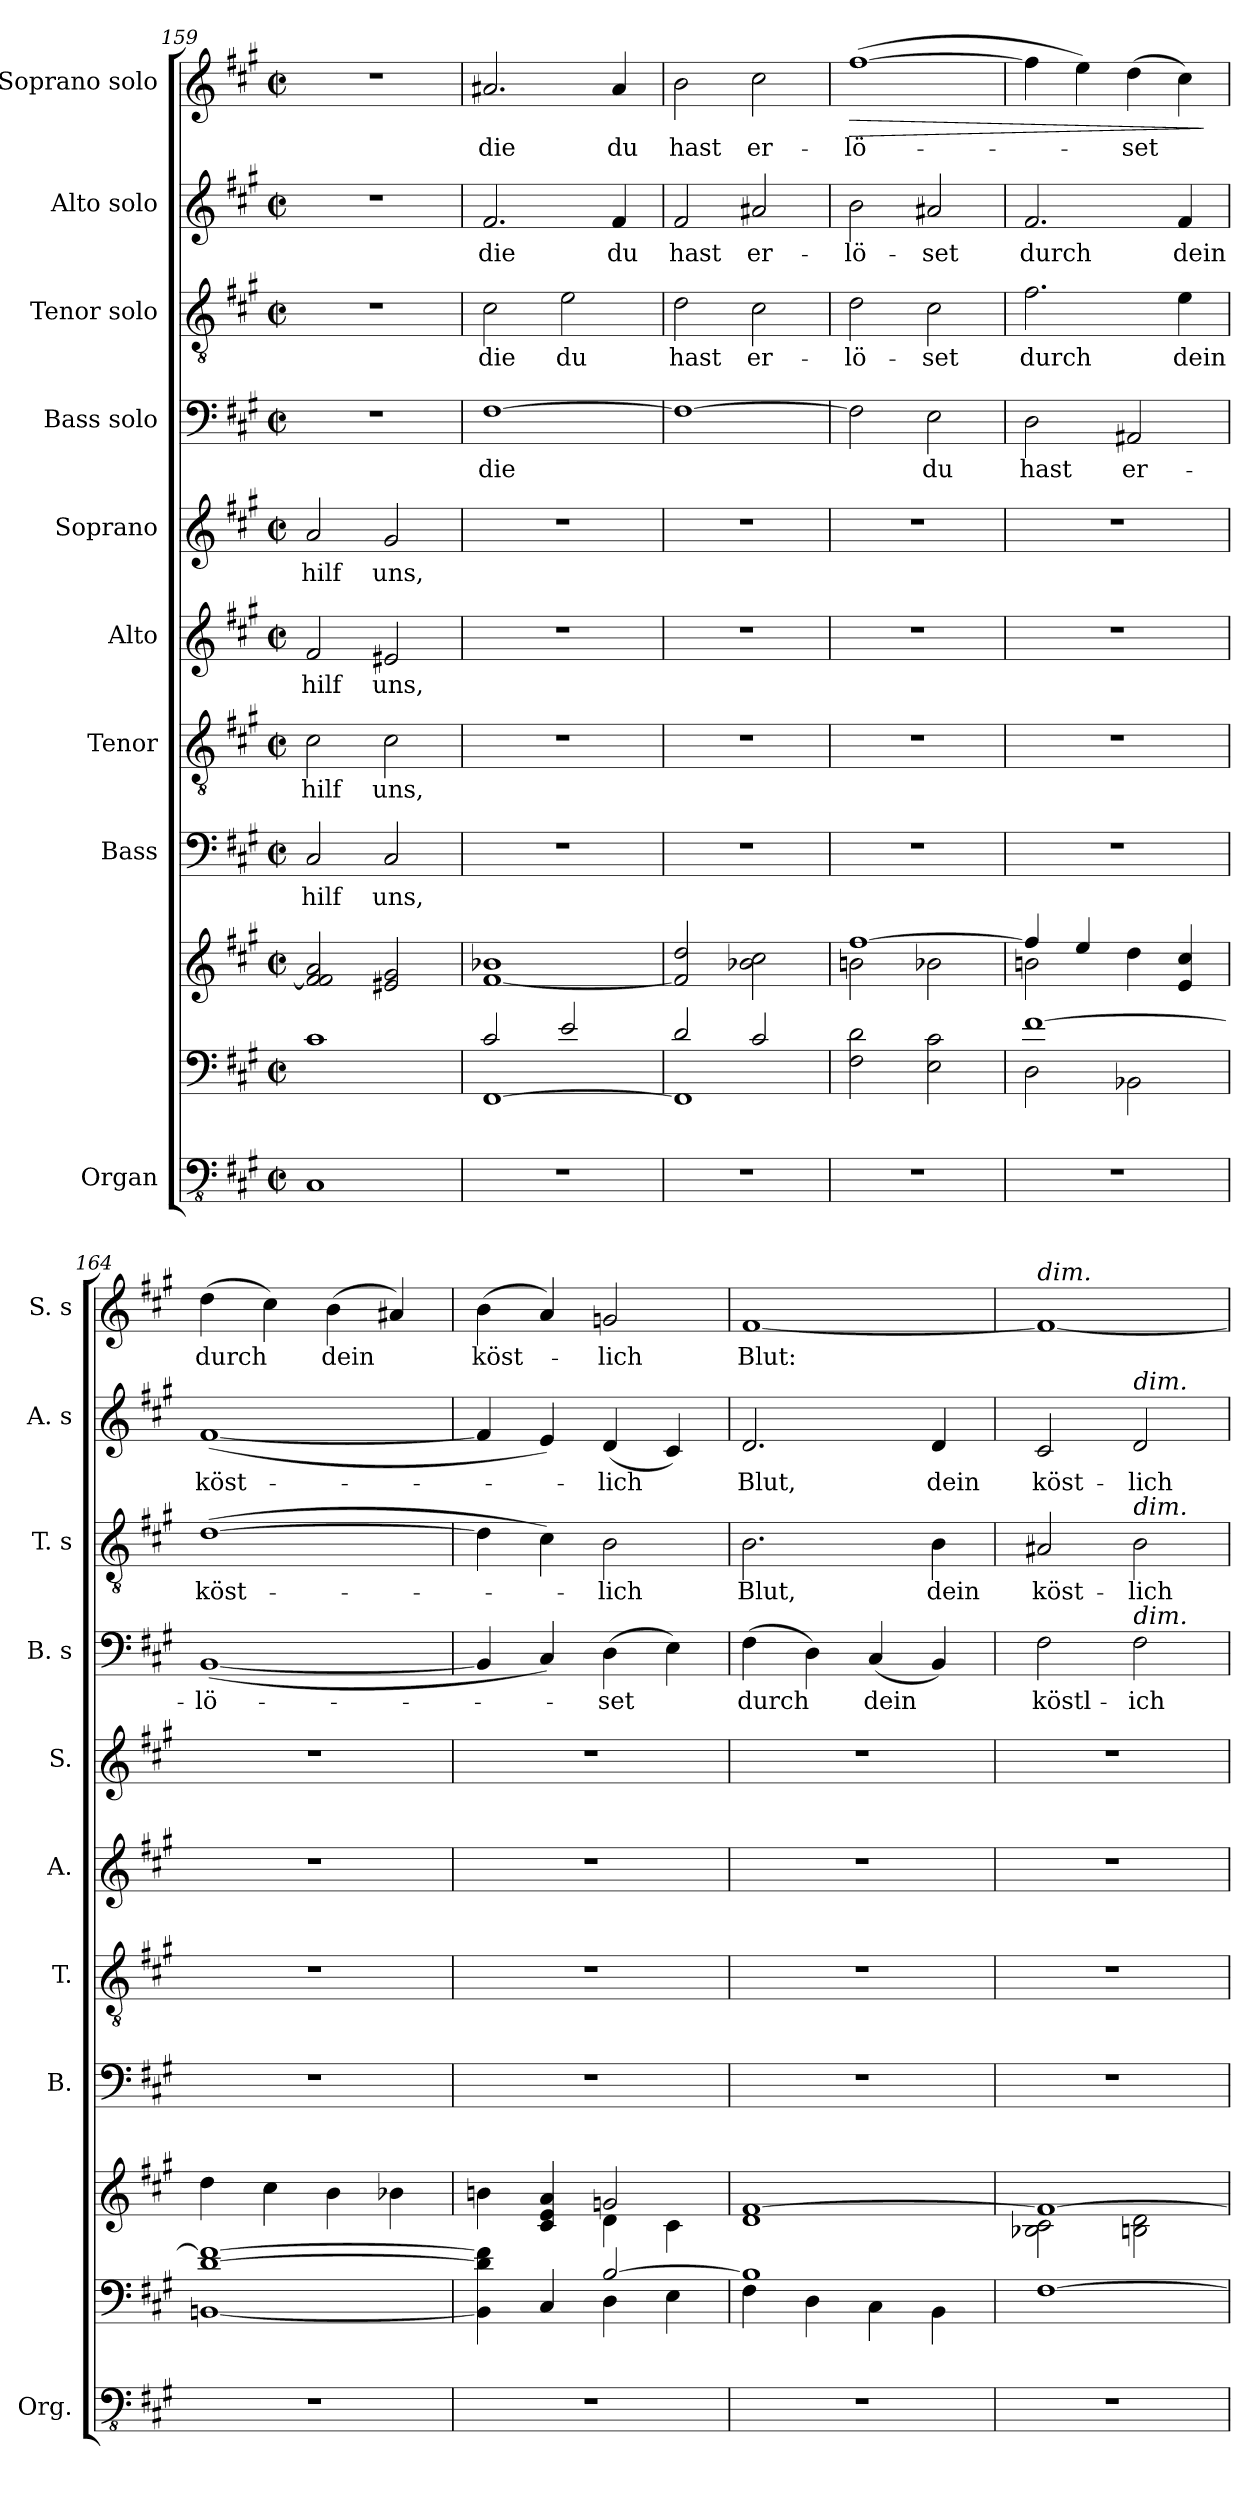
**kern	**kern	**kern	**kern	**text	**kern	**text	**kern	**text	**kern	**text	**kern	**text	**kern	**text	**kern	**text	**kern	**text	**dynam
*part9	*part9	*part9	*part8	*part8	*part7	*part7	*part6	*part6	*part5	*part5	*part4	*part4	*part3	*part3	*part2	*part2	*part1	*part1	*part1
*staff11	*staff10	*staff9	*staff8	*staff8	*staff7	*staff7	*staff6	*staff6	*staff5	*staff5	*staff4	*staff4	*staff3	*staff3	*staff2	*staff2	*staff1	*staff1	*staff1
*I"Organ	*	*	*I"Bass	*	*I"Tenor	*	*I"Alto	*	*I"Soprano	*	*I"Bass solo	*	*I"Tenor solo	*	*I"Alto solo	*	*I"Soprano solo	*	*
*I'Org.	*	*	*I'B.	*	*I'T.	*	*I'A.	*	*I'S.	*	*I'B. s	*	*I'T. s	*	*I'A. s	*	*I'S. s	*	*
*clefFv4	*clefF4	*clefG2	*clefF4	*	*clefGv2	*	*clefG2	*	*clefG2	*	*clefF4	*	*clefGv2	*	*clefG2	*	*clefG2	*	*
*k[f#c#g#]	*k[f#c#g#]	*k[f#c#g#]	*k[f#c#g#]	*	*k[f#c#g#]	*	*k[f#c#g#]	*	*k[f#c#g#]	*	*k[f#c#g#]	*	*k[f#c#g#]	*	*k[f#c#g#]	*	*k[f#c#g#]	*	*
*M2/2	*M2/2	*M2/2	*M2/2	*	*M2/2	*	*M2/2	*	*M2/2	*	*M2/2	*	*M2/2	*	*M2/2	*	*M2/2	*	*
*met(c|)	*met(c|)	*met(c|)	*met(c|)	*	*met(c|)	*	*met(c|)	*	*met(c|)	*	*met(c|)	*	*met(c|)	*	*met(c|)	*	*met(c|)	*	*
=159	=159	=159	=159	=159	=159	=159	=159	=159	=159	=159	=159	=159	=159	=159	=159	=159	=159	=159	=159
!	!	!	!	!LO:LY:b	!	!LO:LY:b	!	!LO:LY:b	!	!LO:LY:b	!	!	!	!	!	!	!	!	!
1CC#	1c#	2f#/] 2f#/ 2a/	2C#/	hilf	2c#\	hilf	2f#/	hilf	2a/	hilf	1r	.	1r	.	1r	.	1r	.	.
!	!	!	!	!LO:LY:b	!	!LO:LY:b	!	!LO:LY:b	!	!LO:LY:b	!	!	!	!	!	!	!	!	!
.	.	2e#X/ 2g#/	2C#/	uns,	2c#\	uns,	2e#X/	uns,	2g#/	uns,	.	.	.	.	.	.	.	.	.
!!LO:PB:g=z
=160	=160	=160	=160	=160	=160	=160	=160	=160	=160	=160	=160	=160	=160	=160	=160	=160	=160	=160	=160
*	*^	*	*	*	*	*	*	*	*	*	*	*	*	*	*	*	*	*	*
!	!	!	!	!	!	!	!	!	!	!	!	!	!LO:LY:b	!	!LO:LY:b	!	!LO:LY:b	!	!LO:LY:b	!
1r	[1FF#	2c#/	[1f# 1b-X	1r	.	1r	.	1r	.	1r	.	[1F#	die	2c#\	die	2.f#/	die	2.a#X/	die	.
!	!	!	!	!	!	!	!	!	!	!	!	!	!	!	!LO:LY:b	!	!	!	!	!
.	.	2e/	.	.	.	.	.	.	.	.	.	.	.	2e\	du	.	.	.	.	.
!	!	!	!	!	!	!	!	!	!	!	!	!	!	!	!	!	!LO:LY:b	!	!LO:LY:b	!
.	.	.	.	.	.	.	.	.	.	.	.	.	.	.	.	4f#/	du	4a#/	du	.
=161	=161	=161	=161	=161	=161	=161	=161	=161	=161	=161	=161	=161	=161	=161	=161	=161	=161	=161	=161	=161
!	!	!	!	!	!	!	!	!	!	!	!	!	!	!	!LO:LY:b	!	!LO:LY:b	!	!LO:LY:b	!
1r	1FF#]	2d/	2f#/] 2dd/	1r	.	1r	.	1r	.	1r	.	1F#_	.	2d\	hast	2f#/	hast	2b\	hast	.
!	!	!	!	!	!	!	!	!	!	!	!	!	!	!	!LO:LY:b	!	!LO:LY:b	!	!LO:LY:b	!
.	.	2c#/	2b-X\ 2cc#\	.	.	.	.	.	.	.	.	.	.	2c#\	er-	2a#X/	er-	2cc#\	er-	.
=162	=162	=162	=162	=162	=162	=162	=162	=162	=162	=162	=162	=162	=162	=162	=162	=162	=162	=162	=162	=162
*	*	*	*^	*	*	*	*	*	*	*	*	*	*	*	*	*	*	*	*	*
!	!	!	!	!	!	!	!	!	!	!	!	!	!	!	!	!LO:LY:b	!	!LO:LY:b	!	!LO:LY:b	!LO:HP:b
*	*v	*v	*	*	*	*	*	*	*	*	*	*	*	*	*	*	*	*	*	*	*
1r	2F#\ 2d\	[1ff#	2bn\	1r	.	1r	.	1r	.	1r	.	2F#\]	.	2d\	-lö-	2b\	-lö-	(>[1ff#	-lö-	>
!	!	!	!	!	!	!	!	!	!	!	!	!	!LO:LY:b	!	!LO:LY:b	!	!LO:LY:b	!	!	!
.	2E\ 2c#\	.	2b-X\	.	.	.	.	.	.	.	.	2E\	du	2c#\	-set	2a#X/	-set	.	.	.
=163	=163	=163	=163	=163	=163	=163	=163	=163	=163	=163	=163	=163	=163	=163	=163	=163	=163	=163	=163	=163
*	*^	*	*	*	*	*	*	*	*	*	*	*	*	*	*	*	*	*	*	*
!	!	!	!	!	!	!	!	!	!	!	!	!	!	!LO:LY:b	!	!LO:LY:b	!	!LO:LY:b	!	!	!
1r	[1f#	2D\	2bn\	4ff#/]	1r	.	1r	.	1r	.	1r	.	2D\	hast	2.f#\	durch	2.f#/	durch	4ff#\]	.	.
.	.	.	.	4ee/	.	.	.	.	.	.	.	.	.	.	.	.	.	.	4ee\)	.	.
!	!	!	!	!	!	!	!	!	!	!	!	!	!	!LO:LY:b	!	!	!	!	!	!LO:LY:b	!
.	.	2BB-X\	4dd\	2ryy	.	.	.	.	.	.	.	.	2AA#X/	er-	.	.	.	.	(>4dd\	-set	.
!	!	!	!	!	!	!	!	!	!	!	!	!	!	!	!	!LO:LY:b	!	!LO:LY:b	!	!	!
.	.	.	4e/ 4cc#/	.	.	.	.	.	.	.	.	.	.	.	4e\	dein	4f#/	dein	4cc#\)	.	.
*	*v	*v	*	*	*	*	*	*	*	*	*	*	*	*	*	*	*	*	*	*	*
*	*	*v	*v	*	*	*	*	*	*	*	*	*	*	*	*	*	*	*	*	*
.	.	.	.	.	.	.	.	.	.	.	.	.	.	.	.	.	.	.	]
=164	=164	=164	=164	=164	=164	=164	=164	=164	=164	=164	=164	=164	=164	=164	=164	=164	=164	=164	=164
!	!	!	!	!	!	!	!	!	!	!	!	!LO:LY:b	!	!LO:LY:b	!	!LO:LY:b	!	!LO:LY:b	!
1r	[1BBn [1d 1f#_	4dd\	1r	.	1r	.	1r	.	1r	.	(<[1BB	-lö-	(>[1d	köst-	(<[1f#	köst-	(>4dd\	durch	.
.	.	4cc#\	.	.	.	.	.	.	.	.	.	.	.	.	.	.	4cc#\)	.	.
!	!	!	!	!	!	!	!	!	!	!	!	!	!	!	!	!	!	!LO:LY:b	!
.	.	4b\	.	.	.	.	.	.	.	.	.	.	.	.	.	.	(>4b\	dein	.
.	.	4b-X\	.	.	.	.	.	.	.	.	.	.	.	.	.	.	4a#X/)	.	.
=165	=165	=165	=165	=165	=165	=165	=165	=165	=165	=165	=165	=165	=165	=165	=165	=165	=165	=165	=165
*	*^	*^	*	*	*	*	*	*	*	*	*	*	*	*	*	*	*	*	*
!	!	!	!	!	!	!	!	!	!	!	!	!	!	!	!	!	!	!	!	!LO:LY:b	!
1r	4BB\] 4d\] 4f#\]	2ryy	4bn\	2ryy	1r	.	1r	.	1r	.	1r	.	4BB/]	.	4d\]	.	4f#/]	.	(>4b\	köst-	.
.	4C#/	.	4c#/ 4e/ 4a/	.	.	.	.	.	.	.	.	.	4C#/)	.	4c#\)	.	4e/)	.	4a/)	.	.
!	!	!	!	!	!	!	!	!	!	!	!	!	!	!LO:LY:b	!	!LO:LY:b	!	!LO:LY:b	!	!LO:LY:b	!
.	[2B/	4D\	2gn/	4d\	.	.	.	.	.	.	.	.	(>4D\	-set	2B\	-lich	(<4d/	-lich	2gn/	-lich	.
.	.	4E\	.	4c#\	.	.	.	.	.	.	.	.	4E\)	.	.	.	4c#/)	.	.	.	.
*	*	*	*v	*v	*	*	*	*	*	*	*	*	*	*	*	*	*	*	*	*	*
=166	=166	=166	=166	=166	=166	=166	=166	=166	=166	=166	=166	=166	=166	=166	=166	=166	=166	=166	=166	=166
*	*	*	*	*	*	*	*	*	*	*	*	*	*	*	*	*	*	*MM114	*	*
*	*	*	*^	*	*	*	*	*	*	*	*	*	*	*	*	*	*	*	*	*
!	!	!	!	!	!	!	!	!	!	!	!	!	!	!LO:LY:b	!	!LO:LY:b	!	!LO:LY:b	!	!LO:LY:b	!
*	*	*	*v	*v	*	*	*	*	*	*	*	*	*	*	*	*	*	*	*	*	*
1r	1B]	4F#\	1d [1f#	1r	.	1r	.	1r	.	1r	.	(>4F#\	durch	2.B\	Blut,	2.d/	Blut,	[1f#	Blut:	.
.	.	4D\	.	.	.	.	.	.	.	.	.	4D\)	.	.	.	.	.	.	.	.
!	!	!	!	!	!	!	!	!	!	!	!	!	!LO:LY:b	!	!	!	!	!	!	!
.	.	4C#\	.	.	.	.	.	.	.	.	.	(<4C#/	dein	.	.	.	.	.	.	.
!	!	!	!	!	!	!	!	!	!	!	!	!	!	!	!LO:LY:b	!	!LO:LY:b	!	!	!
.	.	4BB\	.	.	.	.	.	.	.	.	.	4BB/)	.	4B\	dein	4d/	dein	.	.	.
*	*v	*v	*	*	*	*	*	*	*	*	*	*	*	*	*	*	*	*	*	*
=167	=167	=167	=167	=167	=167	=167	=167	=167	=167	=167	=167	=167	=167	=167	=167	=167	=167	=167	=167
*	*	*	*	*	*	*	*	*	*	*	*	*	*	*	*	*	*MM96	*	*
*	*^	*^	*	*	*	*	*	*	*	*	*	*	*	*	*	*	*	*	*
!	!	!	!	!	!	!	!	!	!	!	!	!	!	!	!	!	!	!	!LO:TX:a:i:t=dim.	!	!
!	!	!	!	!	!	!	!	!	!	!	!	!	!	!LO:LY:b	!	!LO:LY:b	!	!LO:LY:b	!	!	!
*	*v	*v	*	*	*	*	*	*	*	*	*	*	*	*	*	*	*	*	*	*	*
1r	[1F#	1f#_	2B-X\ 2c#\	1r	.	1r	.	1r	.	1r	.	2F#\	köstl-	2A#X/	köst-	2c#/	köst-	1f#_	.	.
!	!	!	!	!	!	!	!	!	!	!	!	!	!	!	!	!LO:TX:a:i:t=dim.	!	!	!	!
!	!	!	!	!	!	!	!	!	!	!	!	!	!	!LO:TX:a:i:t=dim.	!	!	!	!	!	!
!	!	!	!	!	!	!	!	!	!	!	!	!LO:TX:a:i:t=dim.	!	!	!	!	!	!	!	!
!	!	!	!	!	!	!	!	!	!	!	!	!	!LO:LY:b	!	!LO:LY:b	!	!LO:LY:b	!	!	!
.	.	.	2Bn\ 2d\	.	.	.	.	.	.	.	.	2F#\	-ich	2B\	-lich	2d/	-lich	.	.	.
*	*	*v	*v	*	*	*	*	*	*	*	*	*	*	*	*	*	*	*	*	*
=	=	=	=	=	=	=	=	=	=	=	=	=	=	=	=	=	=	=	=
*-	*-	*-	*-	*-	*-	*-	*-	*-	*-	*-	*-	*-	*-	*-	*-	*-	*-	*-	*-
